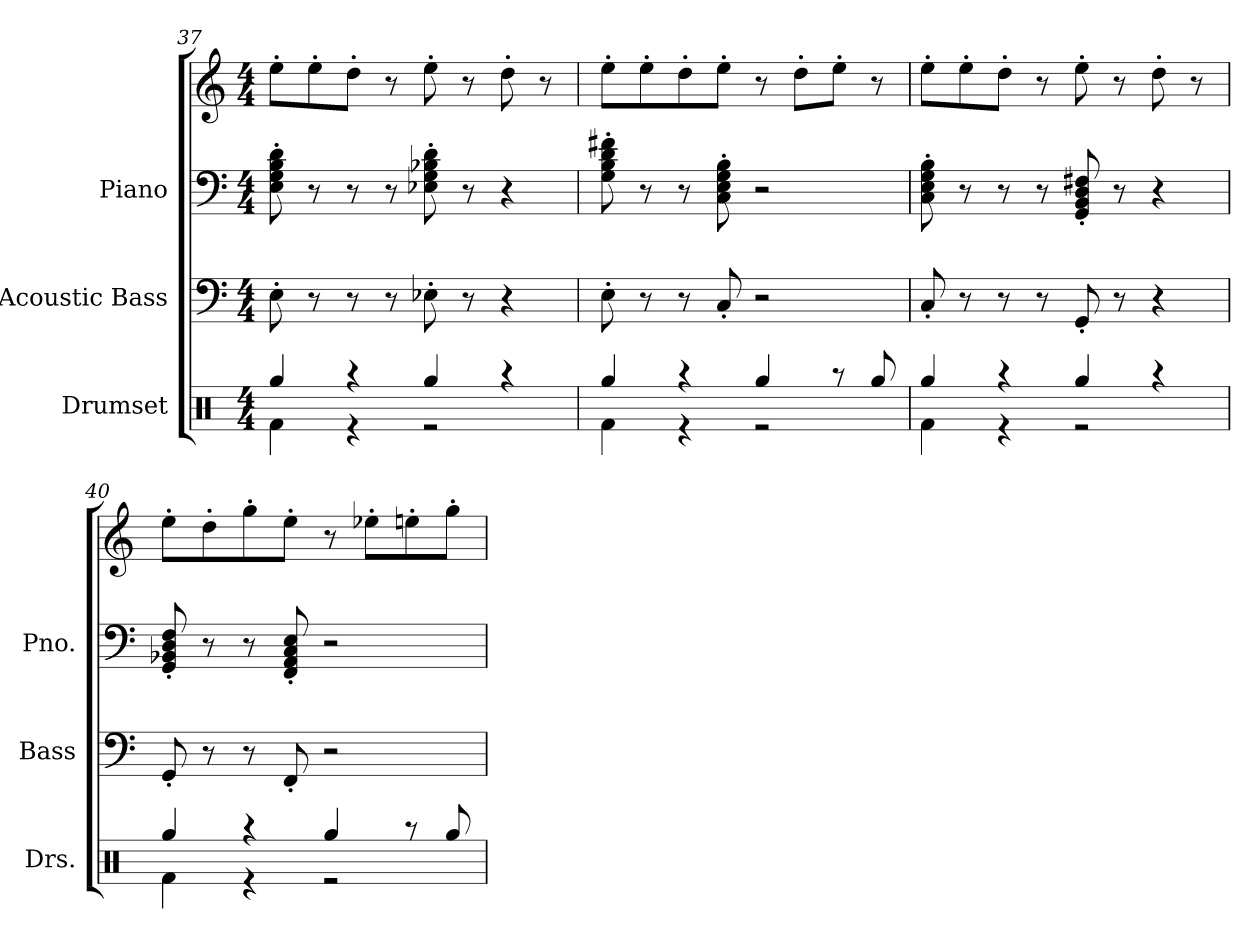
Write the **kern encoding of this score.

**kern	**kern	**kern	**kern
*part3	*part2	*part1	*part1
*staff4	*staff3	*staff2	*staff1
*I"Drumset	*I"Acoustic Bass	*I"Piano	*
*I'Drs.	*I'Bass	*I'Pno.	*
*clefX	*clefF4	*clefF4	*clefG2
*	*ITrd7c12	*	*
*k[]	*k[]	*k[]	*k[]
*M4/4	*M4/4	*M4/4	*M4/4
=37	=37	=37	=37
*^	*	*	*
4Rgg/	4Rf\	8EE'\	8E\' 8G\' 8B\' 8d\'	8ee'\L
.	.	8r	8r	8ee'\
4r	4r	8r	8r	8dd'\J
.	.	8r	8r	8r
4Rgg/	2r	8EE-X'\	8E-X\' 8G\' 8B-X\' 8d\'	8ee'\
.	.	8r	8r	8r
4r	.	4r	4r	8dd'\
.	.	.	.	8r
=38	=38	=38	=38	=38
4Rgg/	4Rf\	8EE'\	8G\' 8B\' 8d\' 8f#X\'	8ee'\L
.	.	8r	8r	8ee'\
4r	4r	8r	8r	8dd'\
.	.	8CC'/	8C\' 8E\' 8G\' 8B\'	8ee'\J
4Rgg/	2r	2r	2r	8r
.	.	.	.	8dd'\L
8r	.	.	.	8ee'\J
8Rgg/	.	.	.	8r
!!LO:LB:g=z
=39	=39	=39	=39	=39
4Rgg/	4Rf\	8CC'/	8C\' 8E\' 8G\' 8B\'	8ee'\L
.	.	8r	8r	8ee'\
4r	4r	8r	8r	8dd'\J
.	.	8r	8r	8r
4Rgg/	2r	8GGG'/	8GG/' 8BB/' 8D/' 8F#X/'	8ee'\
.	.	8r	8r	8r
4r	.	4r	4r	8dd'\
.	.	.	.	8r
=40	=40	=40	=40	=40
4Rgg/	4Rf\	8GGG'/	8GG/' 8BB-X/' 8D/' 8F/'	8ee'\L
.	.	8r	8r	8dd'\
4r	4r	8r	8r	8gg'\
.	.	8FFF'/	8FF/' 8AA/' 8C/' 8E/'	8ee'\J
4Rgg/	2r	2r	2r	8r
.	.	.	.	8ee-X'\L
8r	.	.	.	8een'\
8Rgg/	.	.	.	8gg'\J
*v	*v	*	*	*
=	=	=	=
*-	*-	*-	*-
